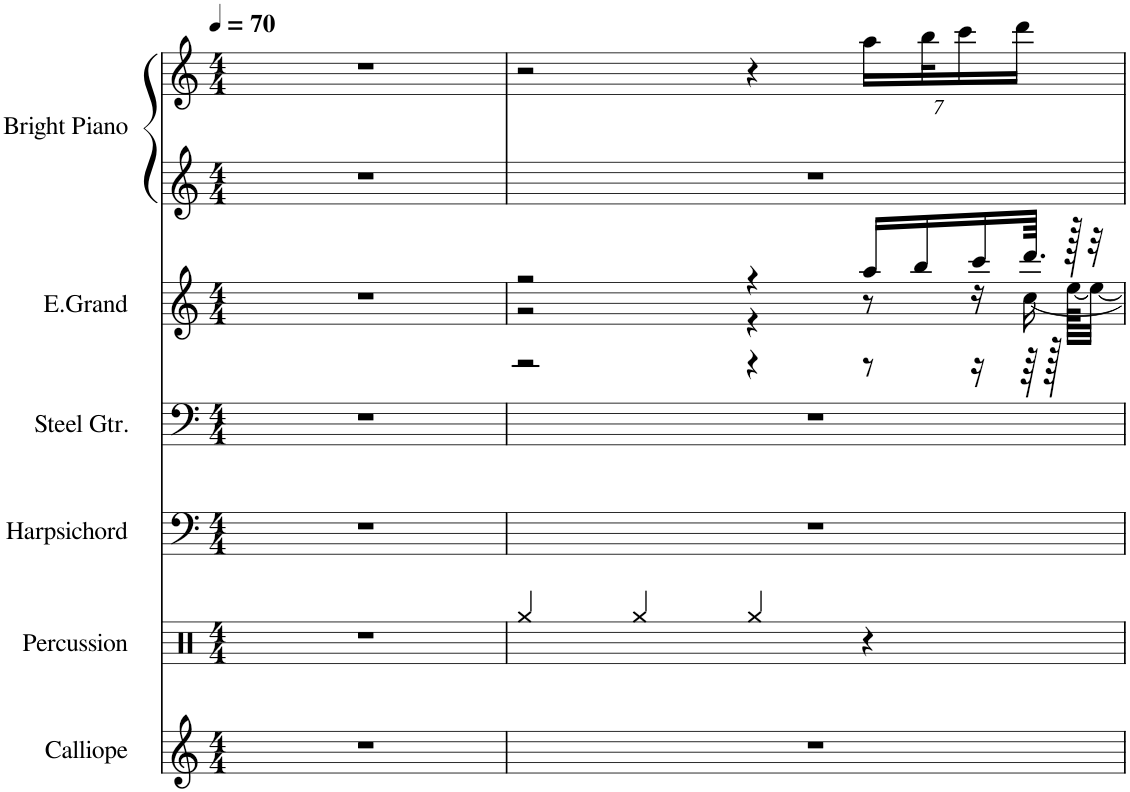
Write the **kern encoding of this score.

**kern	**kern	**kern	**kern	**kern	**kern	**kern
*part6	*part5	*part4	*part3	*part2	*part1	*part1
*staff7	*staff6	*staff5	*staff4	*staff3	*staff2	*staff1
*I"Calliope	*I"Percussion	*I"Harpsichord	*I"Steel Gtr.	*I"E.Grand	*I"Bright Piano	*
*	*	*I'Hpschd	*	*	*I'Pno	*
*clefG2	*clefX	*clefF4	*clefF4	*clefG2	*clefG2	*clefG2
*k[]	*k[]	*k[]	*k[]	*k[]	*k[]	*k[]
*M4/4	*M4/4	*M4/4	*M4/4	*M4/4	*M4/4	*M4/4
*MM70	*MM70	*MM70	*MM70	*MM70	*MM70	*MM70
=1	=1	=1	=1	=1	=1	=1
1r	1r	1r	1r	1r	1r	1r
=2	=2	=2	=2	=2	=2	=2
*	*	*	*	*^	*	*
*	*	*	*	*	*^	*	*
1r	4Rgg/	1r	1r	2r	2r	2r	1r	2r
.	4Rgg/	.	.	.	.	.	.	.
.	4Rgg/	.	.	4r	4r	4r	.	4r
*	*	*	*	*	*	*	*	*Xbrackettup
.	4r	.	.	16aa/LL	8r	8r	.	14aa\LL
.	.	.	.	16bb/	.	.	.	.
.	.	.	.	.	.	.	.	28bb\K
.	.	.	.	.	.	.	.	14ccc\
.	.	.	.	16ccc/	16r	16r	.	.
.	.	.	.	.	.	.	.	14ddd\JJ
.	.	.	.	64.ddd/JJkk	[16cc\	64r	.	.
.	.	.	.	.	.	128r	.	.
.	.	.	.	128r	.	[128ee\KKLLL	.	.
.	.	.	.	32r	.	32ee\JJJ_	.	.
*	*	*	*	*v	*v	*v	*	*
=	=	=	=	=	=	=
*-	*-	*-	*-	*-	*-	*-
